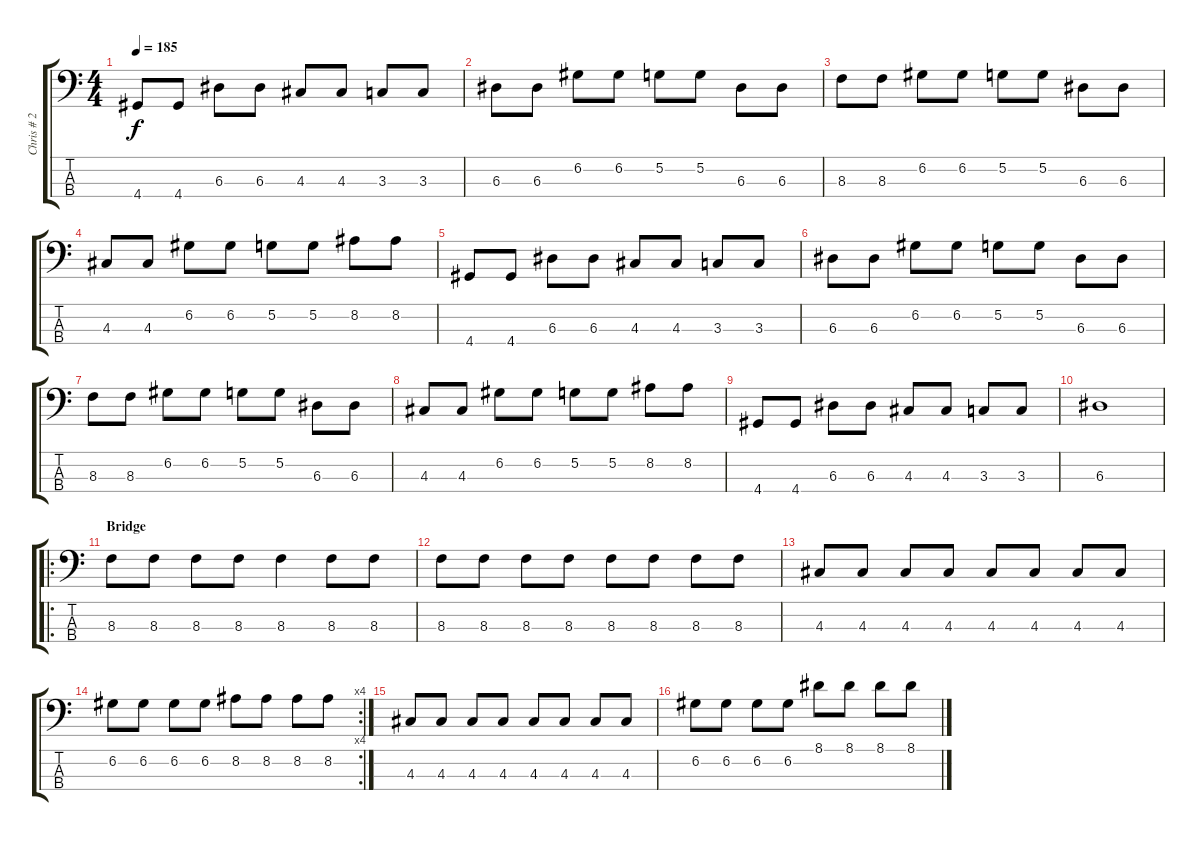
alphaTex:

\track ("Chris # 2" "Chris # 2") {instrument electricbassfinger}
\staff {score tabs}
\tuning (G2 D2 A1 E1) {hide}
\ts (4 4)
\tempo 185
\clef f4
\ks c
4.4.8{dy f} 4.4.8 6.3.8 6.3.8 4.3.8 4.3.8 3.3.8 3.3.8 |
6.3.8 6.3.8 6.2.8 6.2.8 5.2.8 5.2.8 6.3.8 6.3.8 |
8.3.8 8.3.8 6.2.8 6.2.8 5.2.8 5.2.8 6.3.8 6.3.8 |
4.3.8 4.3.8 6.2.8 6.2.8 5.2.8 5.2.8 8.2.8 8.2.8 |
4.4.8 4.4.8 6.3.8 6.3.8 4.3.8 4.3.8 3.3.8 3.3.8 |
6.3.8 6.3.8 6.2.8 6.2.8 5.2.8 5.2.8 6.3.8 6.3.8 |
8.3.8 8.3.8 6.2.8 6.2.8 5.2.8 5.2.8 6.3.8 6.3.8 |
4.3.8 4.3.8 6.2.8 6.2.8 5.2.8 5.2.8 8.2.8 8.2.8 |
4.4.8 4.4.8 6.3.8 6.3.8 4.3.8 4.3.8 3.3.8 3.3.8 |
6.3.1 |
\ro
\section ("" "Bridge")
8.3.8 8.3.8 8.3.8 8.3.8 8.3.4 8.3.8 8.3.8 |
8.3.8 8.3.8 8.3.8 8.3.8 8.3.8 8.3.8 8.3.8 8.3.8 |
4.3.8 4.3.8 4.3.8 4.3.8 4.3.8 4.3.8 4.3.8 4.3.8 |
\rc 4
6.2.8 6.2.8 6.2.8 6.2.8 8.2.8 8.2.8 8.2.8 8.2.8 |
4.3.8 4.3.8 4.3.8 4.3.8 4.3.8 4.3.8 4.3.8 4.3.8 |
6.2.8 6.2.8 6.2.8 6.2.8 8.1.8 8.1.8 8.1.8 8.1.8
